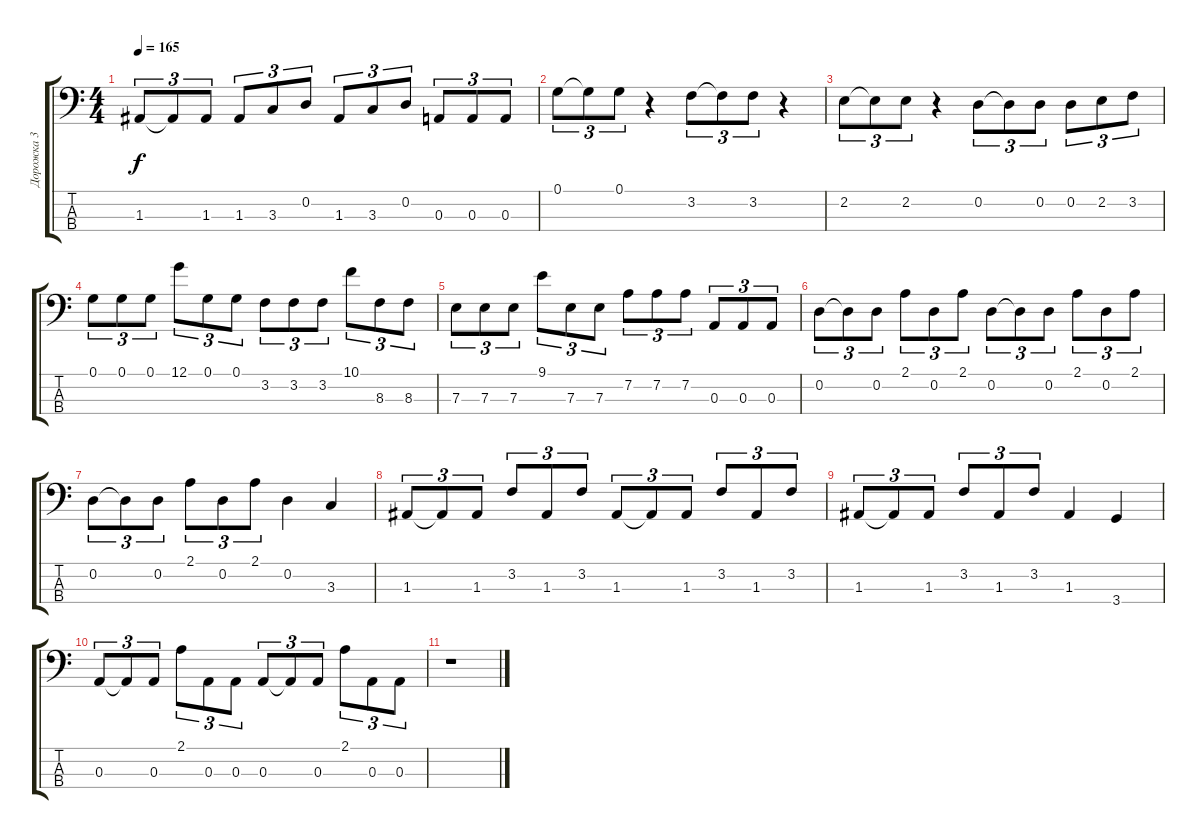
\track ("Дорожка 3" "Дорожка 3") {instrument electricbassfinger}
\staff {score tabs}
\tuning (G2 D2 A1 E1) {hide}
\ts (4 4)
\tempo 165
\clef f4
\ks c
1.3.8{tu (3 2) dy f} 1.3{t}.8{tu (3 2)} 1.3.8{tu (3 2)} 1.3.8{tu (3 2)} 3.3.8{tu (3 2)} 0.2.8{tu (3 2)} 1.3.8{tu (3 2)} 3.3.8{tu (3 2)} 0.2.8{tu (3 2)} 0.3.8{tu (3 2)} 0.3.8{tu (3 2)} 0.3.8{tu (3 2)} |
0.1.8{tu (3 2)} 0.1{t}.8{tu (3 2)} 0.1.8{tu (3 2)} r.4 3.2.8{tu (3 2)} 3.2{t}.8{tu (3 2)} 3.2.8{tu (3 2)} r.4 |
2.2.8{tu (3 2)} 2.2{t}.8{tu (3 2)} 2.2.8{tu (3 2)} r.4 0.2.8{tu (3 2)} 0.2{t}.8{tu (3 2)} 0.2.8{tu (3 2)} 0.2.8{tu (3 2)} 2.2.8{tu (3 2)} 3.2.8{tu (3 2)} |
0.1.8{tu (3 2)} 0.1.8{tu (3 2)} 0.1.8{tu (3 2)} 12.1.8{tu (3 2)} 0.1.8{tu (3 2)} 0.1.8{tu (3 2)} 3.2.8{tu (3 2)} 3.2.8{tu (3 2)} 3.2.8{tu (3 2)} 10.1.8{tu (3 2)} 8.3.8{tu (3 2)} 8.3.8{tu (3 2)} |
7.3.8{tu (3 2)} 7.3.8{tu (3 2)} 7.3.8{tu (3 2)} 9.1.8{tu (3 2)} 7.3.8{tu (3 2)} 7.3.8{tu (3 2)} 7.2.8{tu (3 2)} 7.2.8{tu (3 2)} 7.2.8{tu (3 2)} 0.3.8{tu (3 2)} 0.3.8{tu (3 2)} 0.3.8{tu (3 2)} |
0.2.8{tu (3 2)} 0.2{t}.8{tu (3 2)} 0.2.8{tu (3 2)} 2.1.8{tu (3 2)} 0.2.8{tu (3 2)} 2.1.8{tu (3 2)} 0.2.8{tu (3 2)} 0.2{t}.8{tu (3 2)} 0.2.8{tu (3 2)} 2.1.8{tu (3 2)} 0.2.8{tu (3 2)} 2.1.8{tu (3 2)} |
0.2.8{tu (3 2)} 0.2{t}.8{tu (3 2)} 0.2.8{tu (3 2)} 2.1.8{tu (3 2)} 0.2.8{tu (3 2)} 2.1.8{tu (3 2)} 0.2.4 3.3.4 |
1.3.8{tu (3 2)} 1.3{t}.8{tu (3 2)} 1.3.8{tu (3 2)} 3.2.8{tu (3 2)} 1.3.8{tu (3 2)} 3.2.8{tu (3 2)} 1.3.8{tu (3 2)} 1.3{t}.8{tu (3 2)} 1.3.8{tu (3 2)} 3.2.8{tu (3 2)} 1.3.8{tu (3 2)} 3.2.8{tu (3 2)} |
1.3.8{tu (3 2)} 1.3{t}.8{tu (3 2)} 1.3.8{tu (3 2)} 3.2.8{tu (3 2)} 1.3.8{tu (3 2)} 3.2.8{tu (3 2)} 1.3.4 3.4.4 |
0.3.8{tu (3 2)} 0.3{t}.8{tu (3 2)} 0.3.8{tu (3 2)} 2.1.8{tu (3 2)} 0.3.8{tu (3 2)} 0.3.8{tu (3 2)} 0.3.8{tu (3 2)} 0.3{t}.8{tu (3 2)} 0.3.8{tu (3 2)} 2.1.8{tu (3 2)} 0.3.8{tu (3 2)} 0.3.8{tu (3 2)} |
r.1
